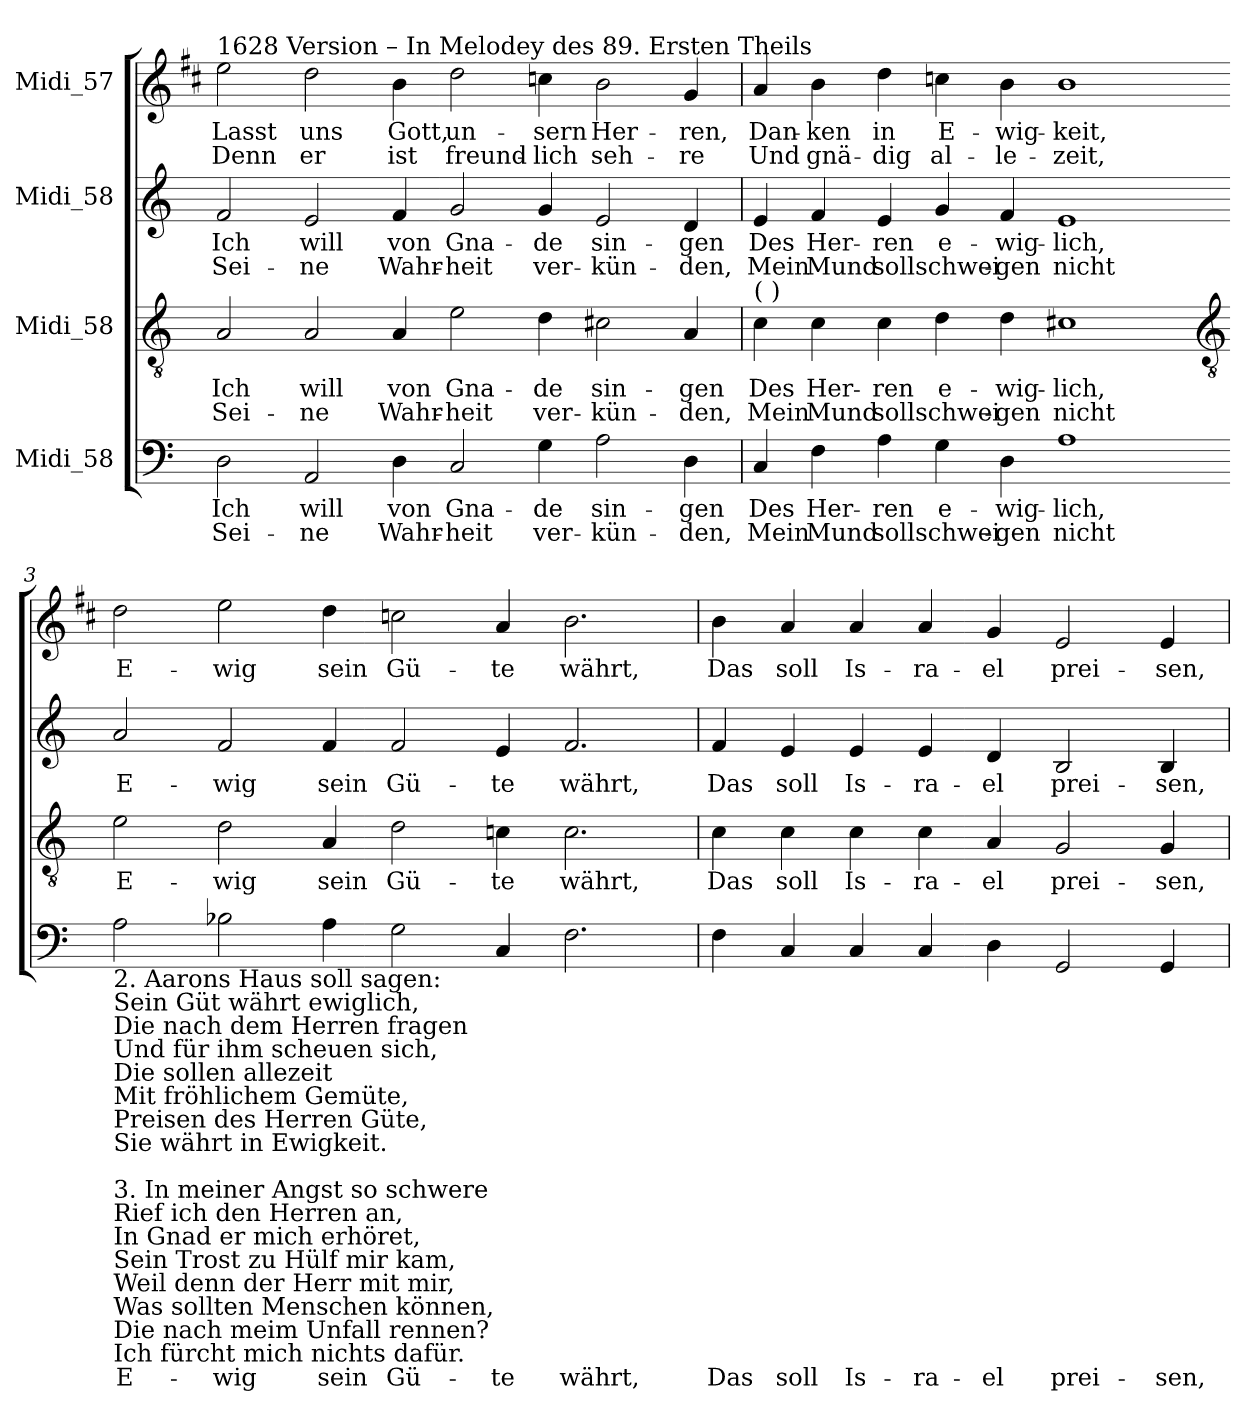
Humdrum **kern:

**kern	**text	**text	**kern	**text	**text	**kern	**text	**text	**kern	**text	**text
*part4	*part4	*part4	*part3	*part3	*part3	*part2	*part2	*part2	*part1	*part1	*part1
*staff4	*staff4	*staff4	*staff3	*staff3	*staff3	*staff2	*staff2	*staff2	*staff1	*staff1	*staff1
*I"Midi_58	*	*	*I"Midi_58	*	*	*I"Midi_58	*	*	*I"Midi_57	*	*
*clefF4	*	*	*clefGv2	*	*	*clefG2	*	*	*clefG2	*	*
*	*	*	*	*	*	*	*	*	*ITrd1c2	*	*
*k[]	*	*	*k[]	*	*	*k[]	*	*	*k[]	*	*
*C:	*	*	*C:	*	*	*C:	*	*	*C:	*	*
=1	=1	=1	=1	=1	=1	=1	=1	=1	=1	=1	=1
!	!	!	!	!	!	!	!	!	!LO:TX:a:t=1628 Version – In Melodey des 89. Ersten Theils	!	!
!	!LO:LY:b	!LO:LY:b	!	!LO:LY:b	!LO:LY:b	!	!LO:LY:b	!LO:LY:b	!	!LO:LY:b	!LO:LY:b
2D	Ich	Sei-	2A	Ich	Sei-	2f	Ich	Sei-	2dd	Lasst	Denn
!	!LO:LY:b	!LO:LY:b	!	!LO:LY:b	!LO:LY:b	!	!LO:LY:b	!LO:LY:b	!	!LO:LY:b	!LO:LY:b
2AA	-will	ne	2A	-will	ne	2e	-will	ne	2cc	uns	er
!	!LO:LY:b	!LO:LY:b	!	!LO:LY:b	!LO:LY:b	!	!LO:LY:b	!LO:LY:b	!	!LO:LY:b	!LO:LY:b
4D	von	Wahr-	4A	von	Wahr-	4f	von	Wahr-	4a	Gott,	ist
!	!LO:LY:b	!LO:LY:b	!	!LO:LY:b	!LO:LY:b	!	!LO:LY:b	!LO:LY:b	!	!LO:LY:b	!LO:LY:b
2C	-Gna-	-heit	2e	-Gna-	-heit	2g	-Gna-	-heit	2cc	un-	-freund-
!	!LO:LY:b	!LO:LY:b	!	!LO:LY:b	!LO:LY:b	!	!LO:LY:b	!LO:LY:b	!	!LO:LY:b	!LO:LY:b
4G	de	ver-	4d	de	ver-	4g	de	ver-	4b-X	-sern	lich
!	!LO:LY:b	!LO:LY:b	!	!LO:LY:b	!LO:LY:b	!	!LO:LY:b	!LO:LY:b	!	!LO:LY:b	!LO:LY:b
2A	-sin-	-kün-	2c#X	-sin-	-kün-	2e	-sin-	-kün-	2a	Her-	-seh-
!	!LO:LY:b	!LO:LY:b	!	!LO:LY:b	!LO:LY:b	!	!LO:LY:b	!LO:LY:b	!	!LO:LY:b	!LO:LY:b
4D	-gen	den,	4A	-gen	den,	4d	-gen	den,	4f	-ren,	re
=2	=2	=2	=2	=2	=2	=2	=2	=2	=2	=2	=2
!	!	!	!LO:TX:a:t=(  )	!	!	!	!	!	!	!	!
!	!LO:LY:b	!LO:LY:b	!	!LO:LY:b	!LO:LY:b	!	!LO:LY:b	!LO:LY:b	!	!LO:LY:b	!LO:LY:b
4C	Des	Mein	4c	Des	Mein	4e	Des	Mein	4g	Dan-	-Und
!	!LO:LY:b	!LO:LY:b	!	!LO:LY:b	!LO:LY:b	!	!LO:LY:b	!LO:LY:b	!	!LO:LY:b	!LO:LY:b
4F	Her-	-Mund	4c	Her-	-Mund	4f	Her-	-Mund	4a	ken	gnä-
!	!LO:LY:b	!LO:LY:b	!	!LO:LY:b	!LO:LY:b	!	!LO:LY:b	!LO:LY:b	!	!LO:LY:b	!LO:LY:b
4A	ren	soll	4c	ren	soll	4e	ren	soll	4cc	-in	dig
!	!LO:LY:b	!LO:LY:b	!	!LO:LY:b	!LO:LY:b	!	!LO:LY:b	!LO:LY:b	!	!LO:LY:b	!LO:LY:b
4G	e-	-schwei-	4d	e-	-schwei-	4g	e-	-schwei-	4b-X	E-	-al-
!	!LO:LY:b	!LO:LY:b	!	!LO:LY:b	!LO:LY:b	!	!LO:LY:b	!LO:LY:b	!	!LO:LY:b	!LO:LY:b
4D	-wig-	-gen	4d	-wig-	-gen	4f	-wig-	-gen	4a	-wig-	-le-
!	!LO:LY:b	!LO:LY:b	!	!LO:LY:b	!LO:LY:b	!	!LO:LY:b	!LO:LY:b	!	!LO:LY:b	!LO:LY:b
1A	lich,	nicht	1c#X	lich,	nicht	1e	lich,	nicht	1a	-keit,	zeit,
!!LO:LB:g=z
=3-	=3-	=3-	=3-	=3-	=3-	=3-	=3-	=3-	=3-	=3-	=3-
*	*	*	*clefGv2	*	*	*	*	*	*	*	*
!LO:TX:b:t=2. Aarons Haus soll sagen&colon;\nSein Güt währt ewiglich,\nDie nach dem Herren fragen\nUnd für ihm scheuen sich,\nDie sollen allezeit\nMit fröhlichem Gemüte,\nPreisen des Herren Güte,\nSie währt in Ewigkeit.\n\n3. In meiner Angst so schwere\nRief ich den Herren an,\nIn Gnad er mich erhöret,\nSein Trost zu Hülf mir kam,\nWeil denn der Herr mit mir,\nWas sollten Menschen können,\nDie nach meim Unfall rennen?\nIch fürcht mich nichts dafür.	!	!	!	!	!	!	!	!	!	!	!
!	!LO:LY:b	!	!	!LO:LY:b	!	!	!LO:LY:b	!	!	!LO:LY:b	!
2A	E-	.	2e	E-	.	2a	E-	.	2cc	E-	.
!	!LO:LY:b	!	!	!LO:LY:b	!	!	!LO:LY:b	!	!	!LO:LY:b	!
2B-X	-wig	.	2d	-wig	.	2f	-wig	.	2dd	-wig	.
!	!LO:LY:b	!	!	!LO:LY:b	!	!	!LO:LY:b	!	!	!LO:LY:b	!
4A	sein	.	4A	sein	.	4f	sein	.	4cc	sein	.
!	!LO:LY:b	!	!	!LO:LY:b	!	!	!LO:LY:b	!	!	!LO:LY:b	!
2G	Gü-	.	2d	Gü-	.	2f	Gü-	.	2b-X	Gü-	.
!	!LO:LY:b	!	!	!LO:LY:b	!	!	!LO:LY:b	!	!	!LO:LY:b	!
4C	-te	.	4c	-te	.	4e	-te	.	4g	-te	.
!	!LO:LY:b	!	!	!LO:LY:b	!	!	!LO:LY:b	!	!	!LO:LY:b	!
2.F	währt,	.	2.c	währt,	.	2.f	währt,	.	2.a	währt,	.
=4	=4	=4	=4	=4	=4	=4	=4	=4	=4	=4	=4
!	!LO:LY:b	!	!	!LO:LY:b	!	!	!LO:LY:b	!	!	!LO:LY:b	!
4F	Das	.	4c	Das	.	4f	Das	.	4a	Das	.
!	!LO:LY:b	!	!	!LO:LY:b	!	!	!LO:LY:b	!	!	!LO:LY:b	!
4C	soll	.	4c	soll	.	4e	soll	.	4g	soll	.
!	!LO:LY:b	!	!	!LO:LY:b	!	!	!LO:LY:b	!	!	!LO:LY:b	!
4C	Is-	.	4c	Is-	.	4e	Is-	.	4g	Is-	.
!	!LO:LY:b	!	!	!LO:LY:b	!	!	!LO:LY:b	!	!	!LO:LY:b	!
4C	-ra-	.	4c	-ra-	.	4e	-ra-	.	4g	-ra-	.
!	!LO:LY:b	!	!	!LO:LY:b	!	!	!LO:LY:b	!	!	!LO:LY:b	!
4D	-el	.	4A	-el	.	4d	-el	.	4f	-el	.
!	!LO:LY:b	!	!	!LO:LY:b	!	!	!LO:LY:b	!	!	!LO:LY:b	!
2GG	prei-	.	2G	prei-	.	2B	prei-	.	2d	prei-	.
!	!LO:LY:b	!	!	!LO:LY:b	!	!	!LO:LY:b	!	!	!LO:LY:b	!
4GG	-sen,	.	4G	-sen,	.	4B	-sen,	.	4d	-sen,	.
=	=	=	=	=	=	=	=	=	=	=	=
*-	*-	*-	*-	*-	*-	*-	*-	*-	*-	*-	*-
